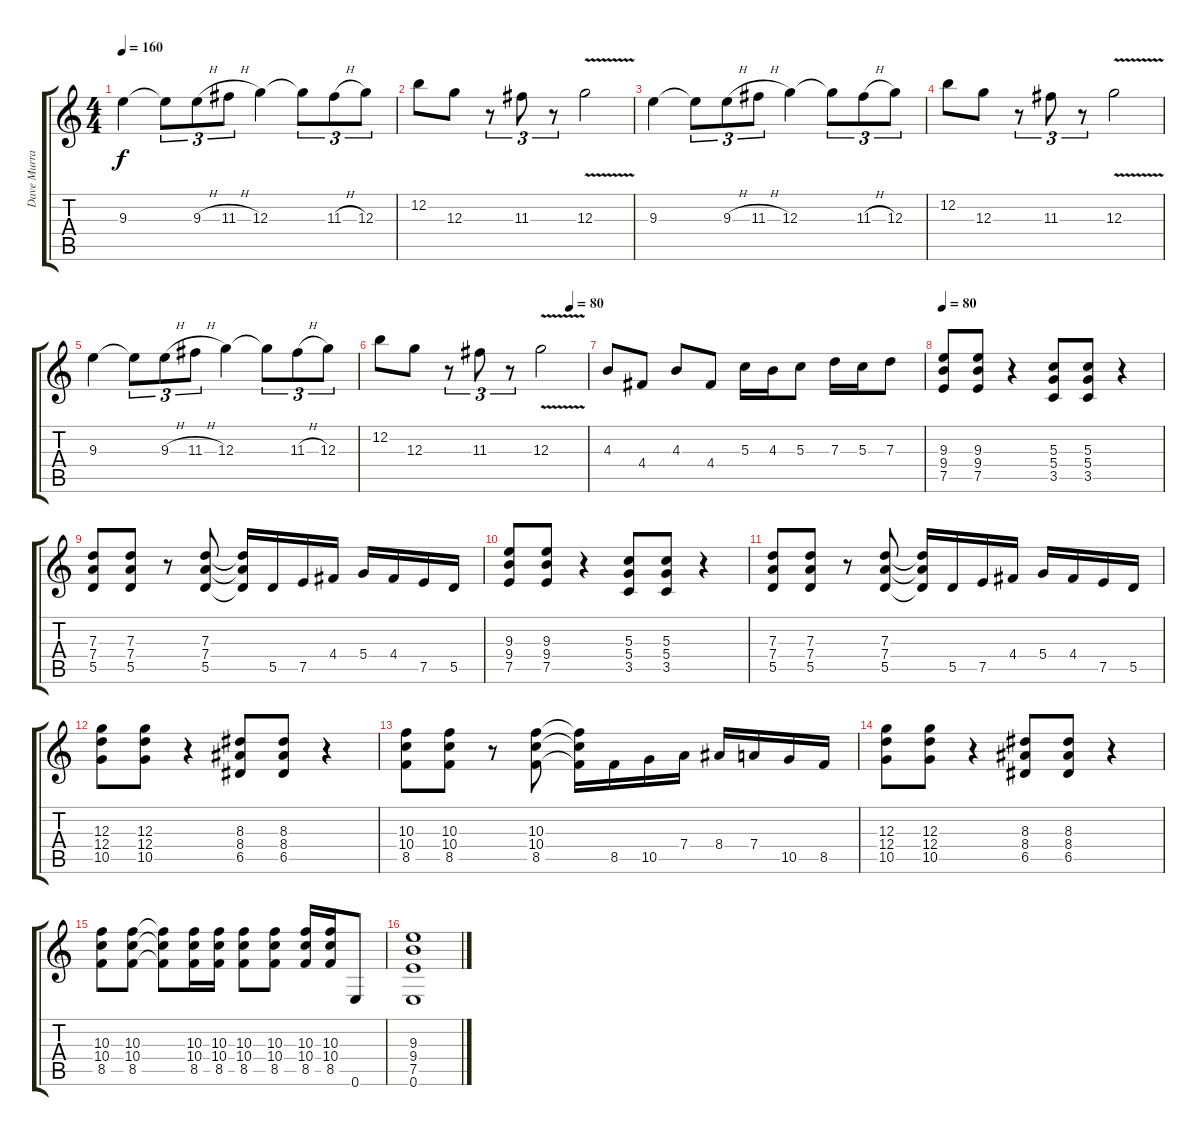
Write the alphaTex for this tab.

\track ("Dave Murray" "Dave Murra") {instrument distortionguitar}
\staff {score tabs}
\tuning (E4 B3 G3 D3 A2 E2) {hide}
\ts (4 4)
\tempo 160
\clef g2
\ks c
9.3.4{dy f} 9.3{t}.8{tu (3 2)} 9.3{h}.8{tu (3 2)} 11.3{h}.8{tu (3 2)} 12.3.4 12.3{t}.8{tu (3 2)} 11.3{h}.8{tu (3 2)} 12.3.8{tu (3 2)} |
12.2.8 12.3.8 r.8{tu (3 2)} 11.3.8{tu (3 2)} r.8{tu (3 2)} 12.3{v}.2 |
9.3.4 9.3{t}.8{tu (3 2)} 9.3{h}.8{tu (3 2)} 11.3{h}.8{tu (3 2)} 12.3.4 12.3{t}.8{tu (3 2)} 11.3{h}.8{tu (3 2)} 12.3.8{tu (3 2)} |
12.2.8 12.3.8 r.8{tu (3 2)} 11.3.8{tu (3 2)} r.8{tu (3 2)} 12.3{v}.2 |
9.3.4 9.3{t}.8{tu (3 2)} 9.3{h}.8{tu (3 2)} 11.3{h}.8{tu (3 2)} 12.3.4 12.3{t}.8{tu (3 2)} 11.3{h}.8{tu (3 2)} 12.3.8{tu (3 2)} |
\tempo (80 0.9166666666666666)
12.2.8 12.3.8 r.8{tu (3 2)} 11.3.8{tu (3 2)} r.8{tu (3 2)} 12.3{v}.2 |
4.3.8 4.4.8 4.3.8 4.4.8 5.3.16 4.3.16 5.3.8 7.3.16 5.3.16 7.3.8 |
\tempo 80
(9.3 9.4 7.5).8 (9.3 9.4 7.5).8 r.4 (5.3 5.4 3.5).8 (5.3 5.4 3.5).8 r.4 |
(7.3 7.4 5.5).8 (7.3 7.4 5.5).8 r.8 (7.3 7.4 5.5).8 (7.3{t} 7.4{t} 5.5{t}).16 5.5.16 7.5.16 4.4.16 5.4.16 4.4.16 7.5.16 5.5.16 |
(9.3 9.4 7.5).8 (9.3 9.4 7.5).8 r.4 (5.3 5.4 3.5).8 (5.3 5.4 3.5).8 r.4 |
(7.3 7.4 5.5).8 (7.3 7.4 5.5).8 r.8 (7.3 7.4 5.5).8 (7.3{t} 7.4{t} 5.5{t}).16 5.5.16 7.5.16 4.4.16 5.4.16 4.4.16 7.5.16 5.5.16 |
(12.3 12.4 10.5).8 (12.3 12.4 10.5).8 r.4 (8.3 8.4 6.5).8 (8.3 8.4 6.5).8 r.4 |
(10.3 10.4 8.5).8 (10.3 10.4 8.5).8 r.8 (10.3 10.4 8.5).8 (10.3{t} 10.4{t} 8.5{t}).16 8.5.16 10.5.16 7.4.16 8.4.16 7.4.16 10.5.16 8.5.16 |
(12.3 12.4 10.5).8 (12.3 12.4 10.5).8 r.4 (8.3 8.4 6.5).8 (8.3 8.4 6.5).8 r.4 |
(10.3 10.4 8.5).8 (10.3 10.4 8.5).8 (10.3{t} 10.4{t} 8.5{t}).8 (10.3 10.4 8.5).16 (10.3 10.4 8.5).16 (10.3 10.4 8.5).8 (10.3 10.4 8.5).8 (10.3 10.4 8.5).16 (10.3 10.4 8.5).16 0.6.8 |
(9.3 9.4 7.5 0.6).1
